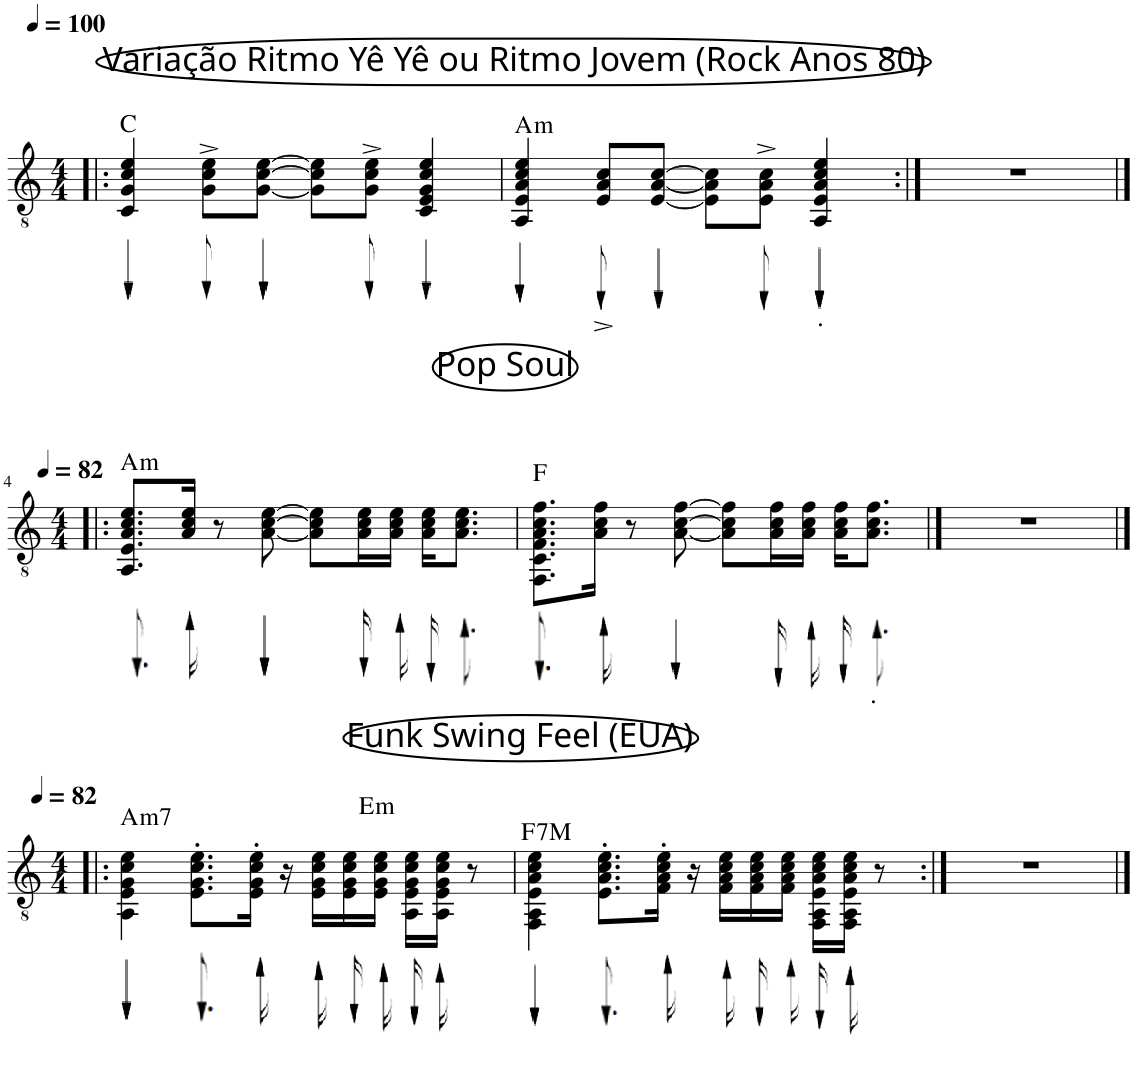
**kern	**text	**text	**text	**text	**text	**harte
*part1	*part1	*part1	*part1	*part1	*part1	*part1
*staff1	*staff1	*staff1	*staff1	*staff1	*staff1	*
*I"Violão acústico	*	*	*	*	*	*
*I'Viol.	*	*	*	*	*	*
!!LO:PB:g=z
*clefGv2	*	*	*	*	*	*
*k[]	*	*	*	*	*	*
*M4/4	*	*	*	*	*	*
*MM100	*	*	*	*	*	*
=1!|:	=1!|:	=1!|:	=1!|:	=1!|:	=1!|:	=1!|:
4C/ 4G/ 4c/ 4e/	.	.	.	.	.	C:maj
8G\^ 8c\^ 8e\^L	.	.	.	.	.	.
[8G\ [8c\ [8e\J	.	.	.	.	.	.
8G\] 8c\] 8e\]L	.	.	.	.	.	.
8G\^ 8c\^ 8e\^J	.	.	.	.	.	.
!LO:TX:a:t=Variação Ritmo Yê Yê ou Ritmo Jovem (Rock Anos 80)	!	!	!	!	!	!
4C/ 4E/ 4G/ 4c/ 4e/	.	.	.	.	.	.
=2	=2	=2	=2	=2	=2	=2
!	!	!	!	!	!	!LO:H:kt=m
4AA/ 4E/ 4A/ 4c/ 4e/	.	.	.	.	.	A:min
8E/^ 8A/^ 8c/^L	.	.	.	.	.	.
[8E/ [8A/ [8c/J	.	.	.	.	.	.
8E\] 8A\] 8c\]L	.	.	.	.	.	.
8E\^ 8A\^ 8c\^J	.	.	.	.	.	.
!	!	!	!LO:LY:b	!	!	!
4AA/ 4E/ 4A/ 4c/ 4e/	.	.	.	.	.	.
=3:|!	=3:|!	=3:|!	=3:|!	=3:|!	=3:|!	=3:|!
1r	.	.	.	.	.	.
!!LO:LB:g=z
=4|!:	=4|!:	=4|!:	=4|!:	=4|!:	=4|!:	=4|!:
*k[]	*	*	*	*	*	*
*M4/4	*	*	*	*	*	*
*MM82	*	*	*	*	*	*
!	!	!	!	!	!	!LO:H:kt=m
8.AA/ 8.E/ 8.A/ 8.c/ 8.e/L	.	.	.	.	.	A:min
16A/ 16c/ 16e/Jk	.	.	.	.	.	.
8r	.	.	.	.	.	.
[8A\ [8c\ [8e\	.	.	.	.	.	.
8A\] 8c\] 8e\]L	.	.	.	.	.	.
16A\ 16c\ 16e\L	.	.	.	.	.	.
16A\ 16c\ 16e\JJ	.	.	.	.	.	.
16A\ 16c\ 16e\KL	.	.	.	.	.	.
!LO:TX:a:t=Pop Soul	!	!	!	!	!	!
8.A\ 8.c\ 8.e\J	.	.	.	.	.	.
=5	=5	=5	=5	=5	=5	=5
8.FF\ 8.C\ 8.F\ 8.A\ 8.c\ 8.f\L	.	.	.	.	.	F:maj
16A\ 16c\ 16f\Jk	.	.	.	.	.	.
8r	.	.	.	.	.	.
[8A\ [8c\ [8f\	.	.	.	.	.	.
8A\] 8c\] 8f\]L	.	.	.	.	.	.
16A\ 16c\ 16f\L	.	.	.	.	.	.
16A\ 16c\ 16f\JJ	.	.	.	.	.	.
16A\ 16c\ 16f\KL	.	.	.	.	.	.
!	!	!	!	!	!LO:LY:b	!
8.A\ 8.c\ 8.f\J	.	.	.	.	.	.
==6	==6	==6	==6	==6	==6	==6
1r	.	.	.	.	.	.
!!LO:LB:g=z
=1|!:	=1|!:	=1|!:	=1|!:	=1|!:	=1|!:	=1|!:
*k[]	*	*	*	*	*	*
*M4/4	*	*	*	*	*	*
*MM82	*	*	*	*	*	*
!	!	!	!	!	!	!LO:H:kt=m7
4AA\ 4E\ 4G\ 4c\ 4e\	.	.	.	.	.	A:min7
8.E\'> 8.G\'> 8.c\'> 8.e\'>L	.	.	.	.	.	.
16E\'> 16G\'> 16c\'> 16e\'>Jk	.	.	.	.	.	.
16r	.	.	.	.	.	.
16E\ 16G\ 16c\ 16e\LL	.	.	.	.	.	.
16E\ 16G\ 16c\ 16e\	.	.	.	.	.	.
16E\ 16G\ 16c\ 16e\JJ	.	.	.	.	.	.
!LO:TX:a:t=Funk Swing Feel (EUA)	!	!	!	!	!	!
16AA\ 16E\ 16G\ 16c\ 16e\LL	.	.	.	.	.	.
!	!	!	!	!	!	!LO:H:kt=m
16AA\ 16E\ 16G\ 16c\ 16e\JJ	.	.	.	.	.	E:min
8r	.	.	.	.	.	.
=2	=2	=2	=2	=2	=2	=2
!	!	!	!	!	!	!LO:H:kt=7
4FF\ 4AA\ 4En\ 4A\ 4c\ 4en\	.	.	.	.	.	F:7
8.E\'> 8.A\'> 8.c\'> 8.e\'>L	.	.	.	.	.	.
16F\'> 16A\'> 16c\'> 16e\'>Jk	.	.	.	.	.	.
16r	.	.	.	.	.	.
16F\ 16A\ 16c\ 16e\LL	.	.	.	.	.	.
16F\ 16A\ 16c\ 16e\	.	.	.	.	.	.
16F\ 16A\ 16c\ 16e\JJ	.	.	.	.	.	.
16FF\ 16AA\ 16E\ 16A\ 16c\ 16e\LL	.	.	.	.	.	.
16FF\ 16AA\ 16E\ 16A\ 16c\ 16e\JJ	.	.	.	.	.	.
8r	.	.	.	.	.	.
=3:|!	=3:|!	=3:|!	=3:|!	=3:|!	=3:|!	=3:|!
1r	.	.	.	.	.	.
==	==	==	==	==	==	==
*-	*-	*-	*-	*-	*-	*-
